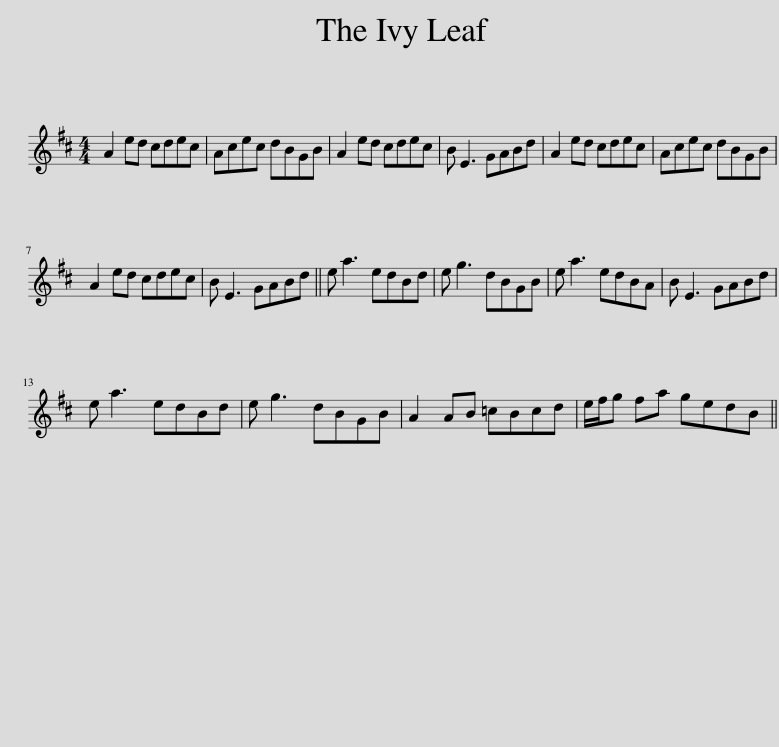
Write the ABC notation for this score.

X:1
L:1/8
M:4/4
I:linebreak $
K:D
V:1 treble
V:1
 A2 ed cdec | Acec dBGB | A2 ed cdec | B E3 GABd | A2 ed cdec | %5
 Acec dBGB |$ A2 ed cdec | B E3 GABd || e a3 edBd | e g3 dBGB | %10
 e a3 edBA | B E3 GABd |$ e a3 edBd | e g3 dBGB | A2 AB =cBcd | %15
 e/f/g fa gedB || %16
